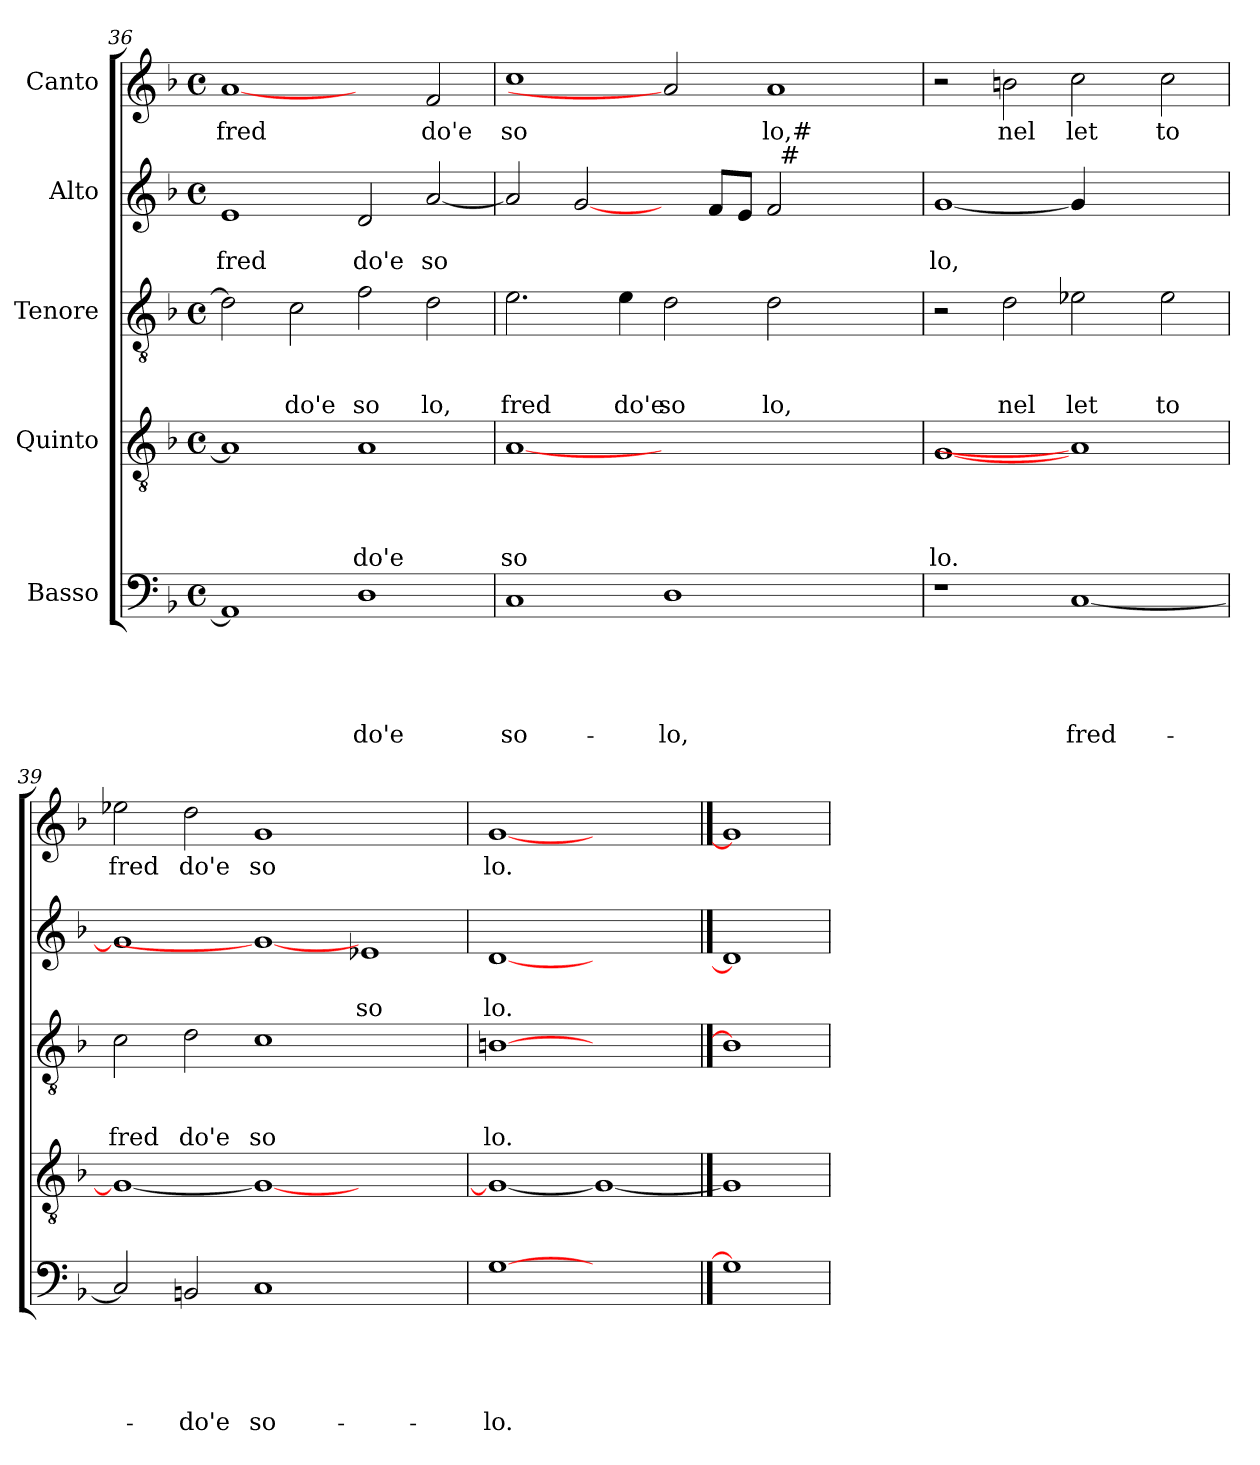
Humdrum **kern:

**kern	**text	**text	**text	**text	**text	**kern	**text	**text	**text	**text	**kern	**text	**text	**text	**kern	**text	**text	**kern	**text
*part5	*part5	*part5	*part5	*part5	*part5	*part4	*part4	*part4	*part4	*part4	*part3	*part3	*part3	*part3	*part2	*part2	*part2	*part1	*part1
*staff5	*staff5	*staff5	*staff5	*staff5	*staff5	*staff4	*staff4	*staff4	*staff4	*staff4	*staff3	*staff3	*staff3	*staff3	*staff2	*staff2	*staff2	*staff1	*staff1
*I"Basso	*	*	*	*	*	*I"Quinto	*	*	*	*	*I"Tenore	*	*	*	*I"Alto	*	*	*I"Canto	*
*clefF4	*	*	*	*	*	*clefGv2	*	*	*	*	*clefGv2	*	*	*	*clefG2	*	*	*clefG2	*
*k[b-]	*	*	*	*	*	*k[b-]	*	*	*	*	*k[b-]	*	*	*	*k[b-]	*	*	*k[b-]	*
*F:	*	*	*	*	*	*F:	*	*	*	*	*F:	*	*	*	*F:	*	*	*F:	*
*M4/4	*	*	*	*	*	*M4/4	*	*	*	*	*M4/4	*	*	*	*M4/4	*	*	*M4/4	*
*met(c)	*	*	*	*	*	*met(c)	*	*	*	*	*met(c)	*	*	*	*met(c)	*	*	*met(c)	*
=36	=36	=36	=36	=36	=36	=36	=36	=36	=36	=36	=36	=36	=36	=36	=36	=36	=36	=36	=36
!	!	!	!	!	!	!	!	!	!	!	!	!	!	!	!	!	!LO:LY:b	!	!LO:LY:b
1AA]	.	.	.	.	.	1A]	.	.	.	.	2d\]	.	.	.	1e	.	fred	[1a	fred
!	!	!	!	!	!	!	!	!	!	!	!	!	!	!LO:LY:b	!	!	!	!	!
.	.	.	.	.	.	.	.	.	.	.	2c\	.	.	do'e	.	.	.	.	.
!	!	!	!	!	!LO:LY:b	!	!	!	!	!LO:LY:b	!	!	!	!LO:LY:b	!	!	!LO:LY:b	!	!
1D	.	.	.	.	-do'e	1A	.	.	.	do'e	2f\	.	.	so	2d/	.	do'e	2ryy	.
!	!	!	!	!	!	!	!	!	!	!	!	!	!	!LO:LY:b	!	!	!LO:LY:b	!	!LO:LY:b
.	.	.	.	.	.	.	.	.	.	.	2d\	.	.	lo,	[<2a/	.	so	2f/	do'e
=37	=37	=37	=37	=37	=37	=37	=37	=37	=37	=37	=37	=37	=37	=37	=37	=37	=37	=37	=37
!	!	!	!	!	!LO:LY:b	!	!	!	!	!LO:LY:b	!	!	!	!LO:LY:b	!	!	!	!	!LO:LY:b
*	*	*	*	*	*	*	*	*	*	*	*	*	*	*	*^	*	*	*	*
1C	.	.	.	.	so-	[1A	.	.	.	so	2.e\	.	.	fred	2a/]	1ryy	.	.	1cc	so
.	.	.	.	.	.	.	.	.	.	.	.	.	.	.	[2g/	.	.	.	.	.
!	!	!	!	!	!	!	!	!	!	!	!	!	!	!LO:LY:b	!	!	!	!	!	!
.	.	.	.	.	.	.	.	.	.	.	4e\	.	.	do'e	.	.	.	.	.	.
!	!	!	!	!	!LO:LY:b	!	!	!	!	!	!	!	!	!LO:LY:b	!	!	!	!	!	!
1D	.	.	.	.	-lo,	1.ryy	.	.	.	.	2d\	.	.	so	4ryy	2ryy	.	.	2a]	.
.	.	.	.	.	.	.	.	.	.	.	.	.	.	.	8f/L	.	.	.	.	.
.	.	.	.	.	.	.	.	.	.	.	.	.	.	.	8e/J	.	.	.	.	.
!	!	!	!	!	!	!	!	!	!	!	!	!	!	!LO:LY:b	!	!	!	!	!	!LO:LY:b
.	.	.	.	.	.	.	.	.	.	.	2d\	.	.	lo,	2f/	32ryy	.	.	1a	lo,#
!	!	!	!	!	!	!	!	!	!	!	!	!	!	!	!	!LO:TX:a:t=#	!	!	!	!
.	.	.	.	.	.	.	.	.	.	.	.	.	.	.	.	2ryy	.	.	.	.
2ryy	.	.	.	.	.	.	.	.	.	.	2ryy	.	.	.	2ryy	.	.	.	.	.
.	.	.	.	.	.	.	.	.	.	.	.	.	.	.	.	4...ryy	.	.	.	.
=38	=38	=38	=38	=38	=38	=38	=38	=38	=38	=38	=38	=38	=38	=38	=38	=38	=38	=38	=38	=38
!	!	!	!	!	!	!	!	!	!	!LO:LY:b	!	!	!	!	!	!	!	!LO:LY:b	!	!
*	*	*	*	*	*	*	*	*	*	*	*	*	*	*	*v	*v	*	*	*	*
1r	.	.	.	.	.	[<1G	.	.	.	lo.	2r	.	.	.	[<1g	.	lo,	2r	.
!	!	!	!	!	!	!	!	!	!	!	!	!	!	!LO:LY:b	!	!	!	!	!LO:LY:b
.	.	.	.	.	.	.	.	.	.	.	2d\	.	.	nel	.	.	.	2bn\	nel
!	!	!	!	!	!LO:LY:b	!	!	!	!	!	!	!	!	!LO:LY:b	!	!	!	!	!LO:LY:b
[<1C	.	.	.	.	fred-	1A]	.	.	.	.	2e-X\	.	.	let	4g/]	.	.	2cc\	let
.	.	.	.	.	.	.	.	.	.	.	.	.	.	.	2.ryy	.	.	.	.
!	!	!	!	!	!	!	!	!	!	!	!	!	!	!LO:LY:b	!	!	!	!	!LO:LY:b
.	.	.	.	.	.	.	.	.	.	.	2e-\	.	.	to	.	.	.	2cc\	to
=39	=39	=39	=39	=39	=39	=39	=39	=39	=39	=39	=39	=39	=39	=39	=39	=39	=39	=39	=39
!	!	!	!	!	!	!	!	!	!	!	!	!	!	!LO:LY:b	!	!	!	!	!LO:LY:b
2C/]	.	.	.	.	.	1G_	.	.	.	.	2c\	.	.	fred	1g]	.	.	2ee-X\	fred
!	!	!	!	!	!LO:LY:b	!	!	!	!	!	!	!	!	!LO:LY:b	!	!	!	!	!LO:LY:b
2BBn/	.	.	.	.	-do'e	.	.	.	.	.	2d\	.	.	do'e	.	.	.	2dd\	do'e
!	!	!	!	!	!LO:LY:b	!	!	!	!	!	!	!	!	!LO:LY:b	!	!	!	!	!LO:LY:b
1C	.	.	.	.	so-	1G_	.	.	.	.	1c	.	.	so	1g_	.	.	1g	so
!	!	!	!	!	!	!	!	!	!	!	!	!	!	!	!	!	!LO:LY:b	!	!
1ryy	.	.	.	.	.	1ryy	.	.	.	.	1ryy	.	.	.	1e-X	.	so	1ryy	.
=40	=40	=40	=40	=40	=40	=40	=40	=40	=40	=40	=40	=40	=40	=40	=40	=40	=40	=40	=40
!	!	!	!	!	!LO:LY:b	!	!	!	!	!	!	!	!	!LO:LY:b	!	!	!LO:LY:b	!	!LO:LY:b
[1G	.	.	.	.	-lo.	1G_	.	.	.	.	[1Bn	.	.	lo.	[1d	.	lo.	[1g	lo.
1ryy	.	.	.	.	.	1G_	.	.	.	.	1ryy	.	.	.	1ryy	.	.	1ryy	.
==41	==41	==41	==41	==41	==41	==41	==41	==41	==41	==41	==41	==41	==41	==41	==41	==41	==41	==41	==41
1G]	.	.	.	.	.	1G]	.	.	.	.	1B]	.	.	.	1d]	.	.	1g]	.
=	=	=	=	=	=	=	=	=	=	=	=	=	=	=	=	=	=	=	=
*-	*-	*-	*-	*-	*-	*-	*-	*-	*-	*-	*-	*-	*-	*-	*-	*-	*-	*-	*-
